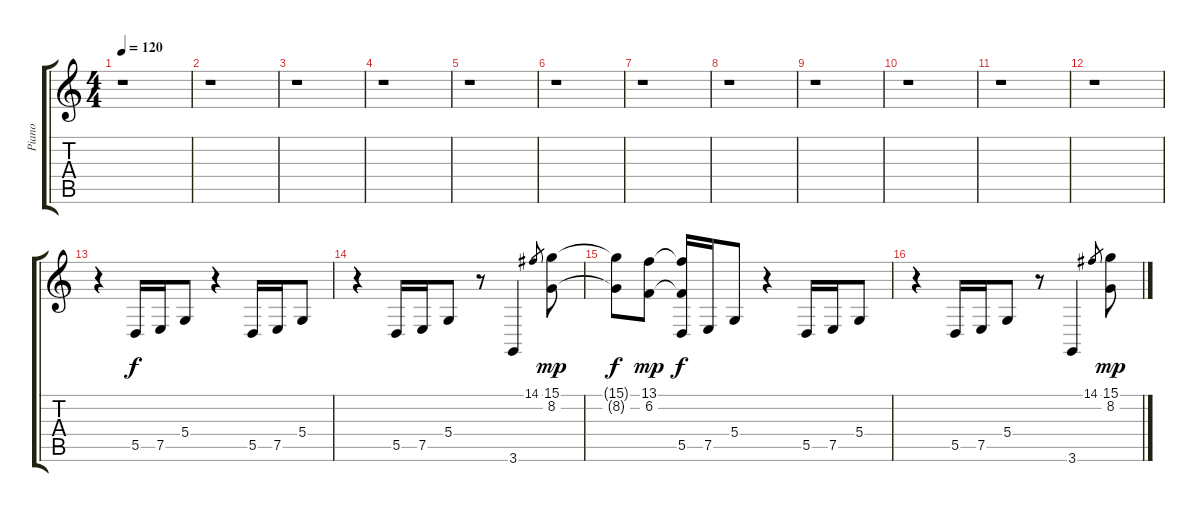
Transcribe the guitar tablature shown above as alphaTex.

\track ("Piano" "Piano") {instrument acousticgrandpiano}
\staff {score tabs}
\tuning (E4 B3 G3 D3 A2 E2) {hide}
\ts (4 4)
\tempo 120
\clef g2
\ks c
r.1{dy f} |
r.1 |
r.1 |
r.1 |
r.1 |
r.1 |
r.1 |
r.1 |
r.1 |
r.1 |
r.1 |
r.1 |
r.4 5.5.16 7.5.16 5.4.8 r.4 5.5.16 7.5.16 5.4.8 |
r.4 5.5.16 7.5.16 5.4.8 r.8 3.6.4 14.1.8{gr} (15.1 8.2).8{dy mp} |
(15.1{t} 8.2{t}).8{dy f} (13.1 6.2).8{dy mp} (13.1{t} 6.2{t} 5.5).16{dy f} 7.5.16 5.4.8 r.4 5.5.16 7.5.16 5.4.8 |
r.4 5.5.16 7.5.16 5.4.8 r.8 3.6.4 14.1.8{gr} (15.1 8.2).8{dy mp}
